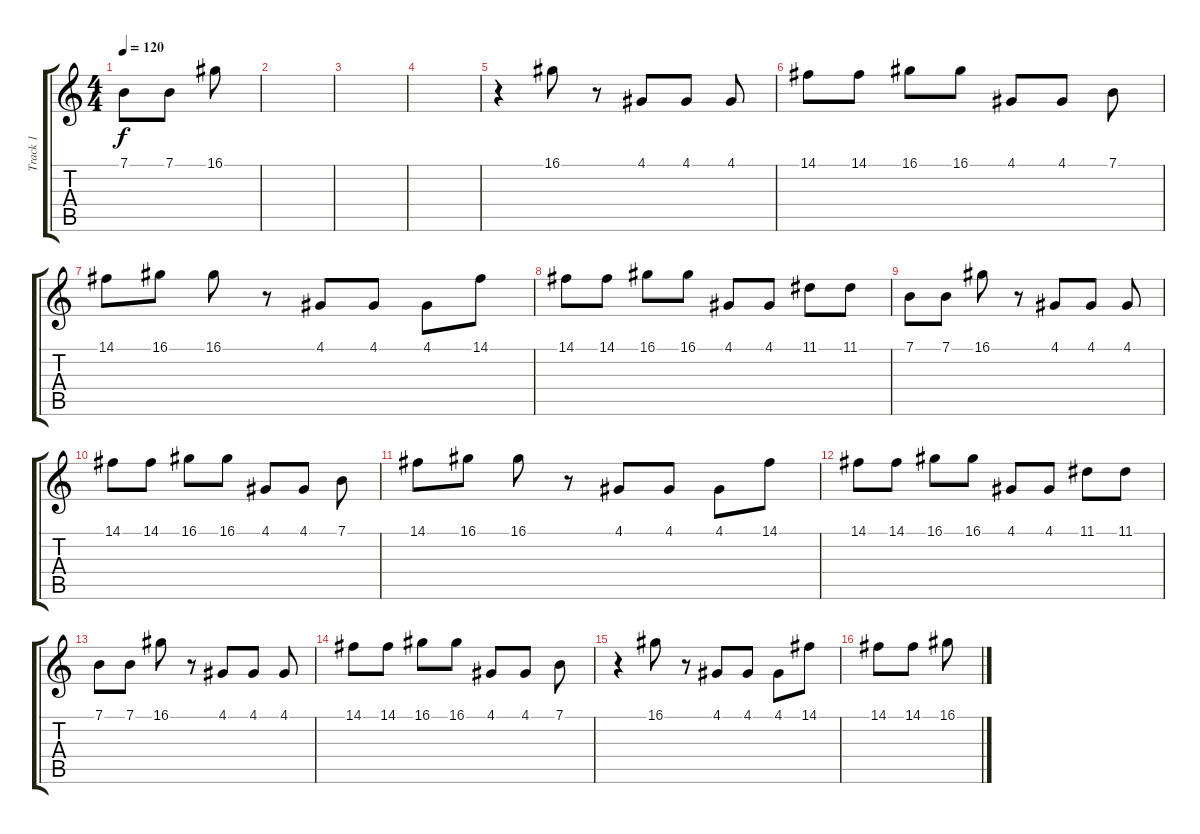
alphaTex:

\track ("Track 1" "Track 1") {instrument lead2sawtooth}
\staff {score tabs}
\tuning (E4 B3 G3 D3 A2 E2) {hide}
\ts (4 4)
\tempo 120
\clef g2
\ks c
7.1.8{dy f} 7.1.8 16.1.8 |
|
|
|
r.4 16.1.8 r.8 4.1.8 4.1.8 4.1.8 |
14.1.8 14.1.8 16.1.8 16.1.8 4.1.8 4.1.8 7.1.8 |
14.1.8 16.1.8 16.1.8 r.8 4.1.8 4.1.8 4.1.8 14.1.8 |
14.1.8 14.1.8 16.1.8 16.1.8 4.1.8 4.1.8 11.1.8 11.1.8 |
7.1.8 7.1.8 16.1.8 r.8 4.1.8 4.1.8 4.1.8 |
14.1.8 14.1.8 16.1.8 16.1.8 4.1.8 4.1.8 7.1.8 |
14.1.8 16.1.8 16.1.8 r.8 4.1.8 4.1.8 4.1.8 14.1.8 |
14.1.8 14.1.8 16.1.8 16.1.8 4.1.8 4.1.8 11.1.8 11.1.8 |
7.1.8 7.1.8 16.1.8 r.8 4.1.8 4.1.8 4.1.8 |
14.1.8 14.1.8 16.1.8 16.1.8 4.1.8 4.1.8 7.1.8 |
r.4 16.1.8 r.8 4.1.8 4.1.8 4.1.8 14.1.8 |
14.1.8 14.1.8 16.1.8
